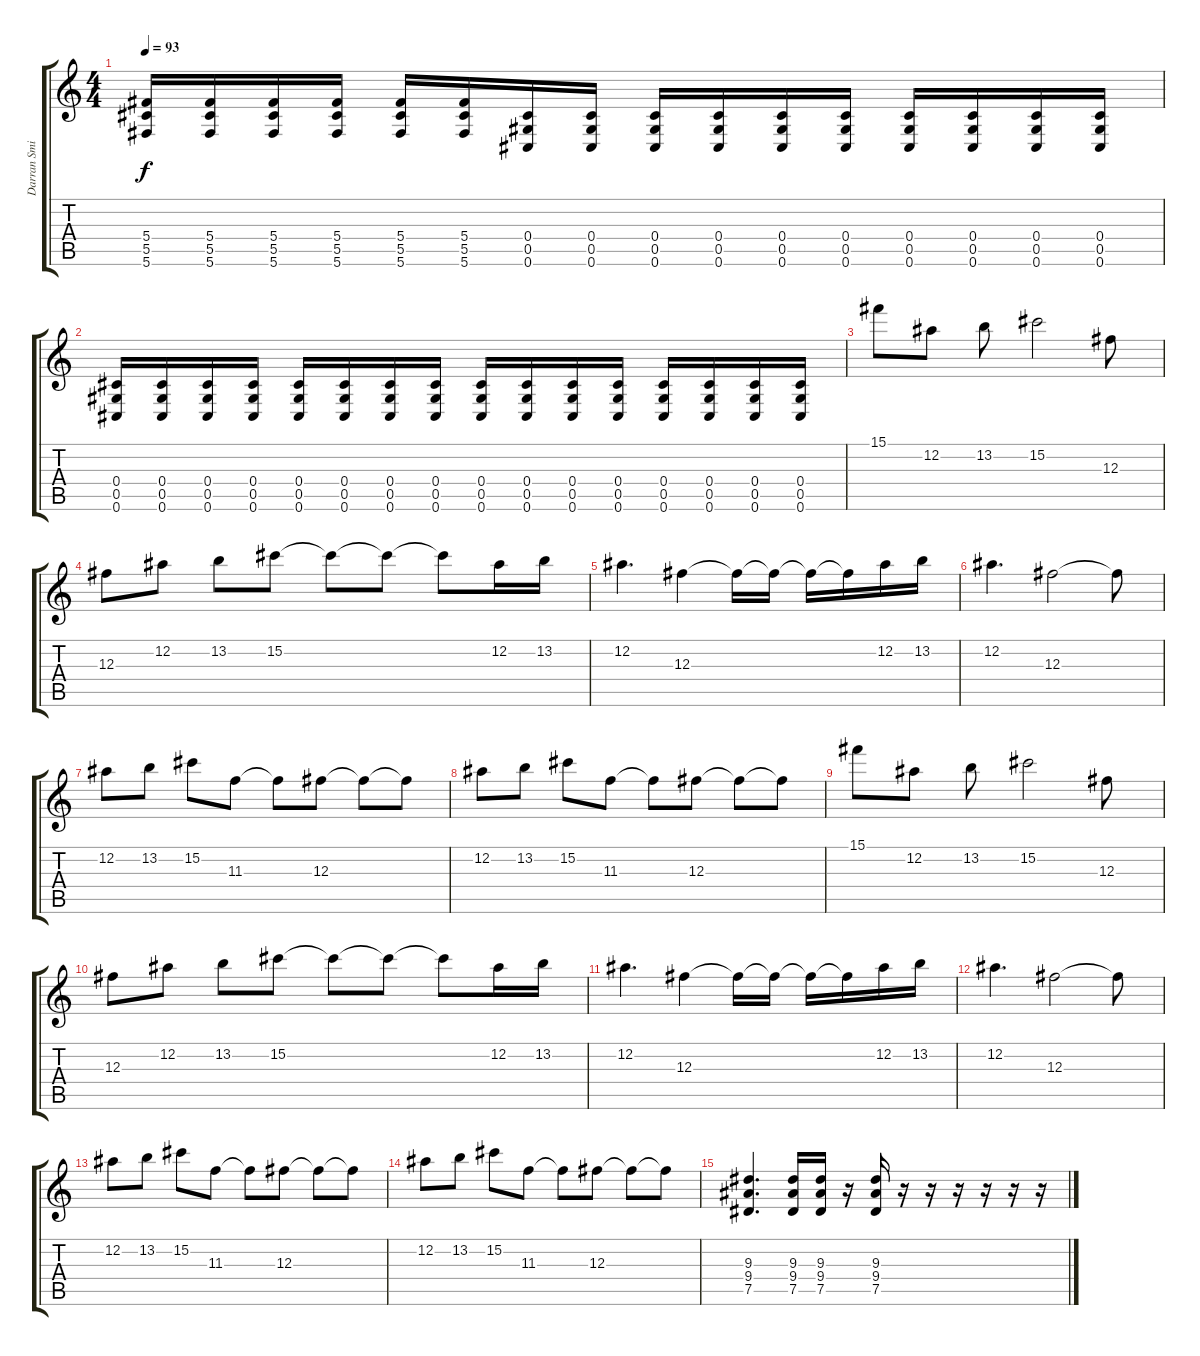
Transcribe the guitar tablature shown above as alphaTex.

\track ("Darran Smith" "Darran Smi") {instrument distortionguitar}
\staff {score tabs}
\tuning (Eb4 Bb3 Gb3 Db3 Ab2 Db2) {hide}
\ts (4 4)
\tempo 93
\clef g2
\ks c
(5.4 5.5 5.6).16{dy f} (5.4 5.5 5.6).16 (5.4 5.5 5.6).16 (5.4 5.5 5.6).16 (5.4 5.5 5.6).16 (5.4 5.5 5.6).16 (0.4 0.5 0.6).16 (0.4 0.5 0.6).16 (0.4 0.5 0.6).16 (0.4 0.5 0.6).16 (0.4 0.5 0.6).16 (0.4 0.5 0.6).16 (0.4 0.5 0.6).16 (0.4 0.5 0.6).16 (0.4 0.5 0.6).16 (0.4 0.5 0.6).16 |
(0.4 0.5 0.6).16 (0.4 0.5 0.6).16 (0.4 0.5 0.6).16 (0.4 0.5 0.6).16 (0.4 0.5 0.6).16 (0.4 0.5 0.6).16 (0.4 0.5 0.6).16 (0.4 0.5 0.6).16 (0.4 0.5 0.6).16 (0.4 0.5 0.6).16 (0.4 0.5 0.6).16 (0.4 0.5 0.6).16 (0.4 0.5 0.6).16 (0.4 0.5 0.6).16 (0.4 0.5 0.6).16 (0.4 0.5 0.6).16 |
15.1.8 12.2.8 13.2.8 15.2.2 12.3.8 |
12.3.8 12.2.8 13.2.8 15.2.8 15.2{t}.8 15.2{t}.8 15.2{t}.8 12.2.16 13.2.16 |
12.2.4{d} 12.3.4 12.3{t}.16 12.3{t}.16 12.3{t}.16 12.3{t}.16 12.2.16 13.2.16 |
12.2.4{d} 12.3.2 12.3{t}.8 |
12.2.8 13.2.8 15.2.8 11.3.8 11.3{t}.8 12.3.8 12.3{t}.8 12.3{t}.8 |
12.2.8 13.2.8 15.2.8 11.3.8 11.3{t}.8 12.3.8 12.3{t}.8 12.3{t}.8 |
15.1.8 12.2.8 13.2.8 15.2.2 12.3.8 |
12.3.8 12.2.8 13.2.8 15.2.8 15.2{t}.8 15.2{t}.8 15.2{t}.8 12.2.16 13.2.16 |
12.2.4{d} 12.3.4 12.3{t}.16 12.3{t}.16 12.3{t}.16 12.3{t}.16 12.2.16 13.2.16 |
12.2.4{d} 12.3.2 12.3{t}.8 |
12.2.8 13.2.8 15.2.8 11.3.8 11.3{t}.8 12.3.8 12.3{t}.8 12.3{t}.8 |
12.2.8 13.2.8 15.2.8 11.3.8 11.3{t}.8 12.3.8 12.3{t}.8 12.3{t}.8 |
(9.3 9.4 7.5).4{d} (9.3 9.4 7.5).16 (9.3 9.4 7.5).16 r.16 (9.3 9.4 7.5).16 r.16 r.16 r.16 r.16 r.16 r.16
